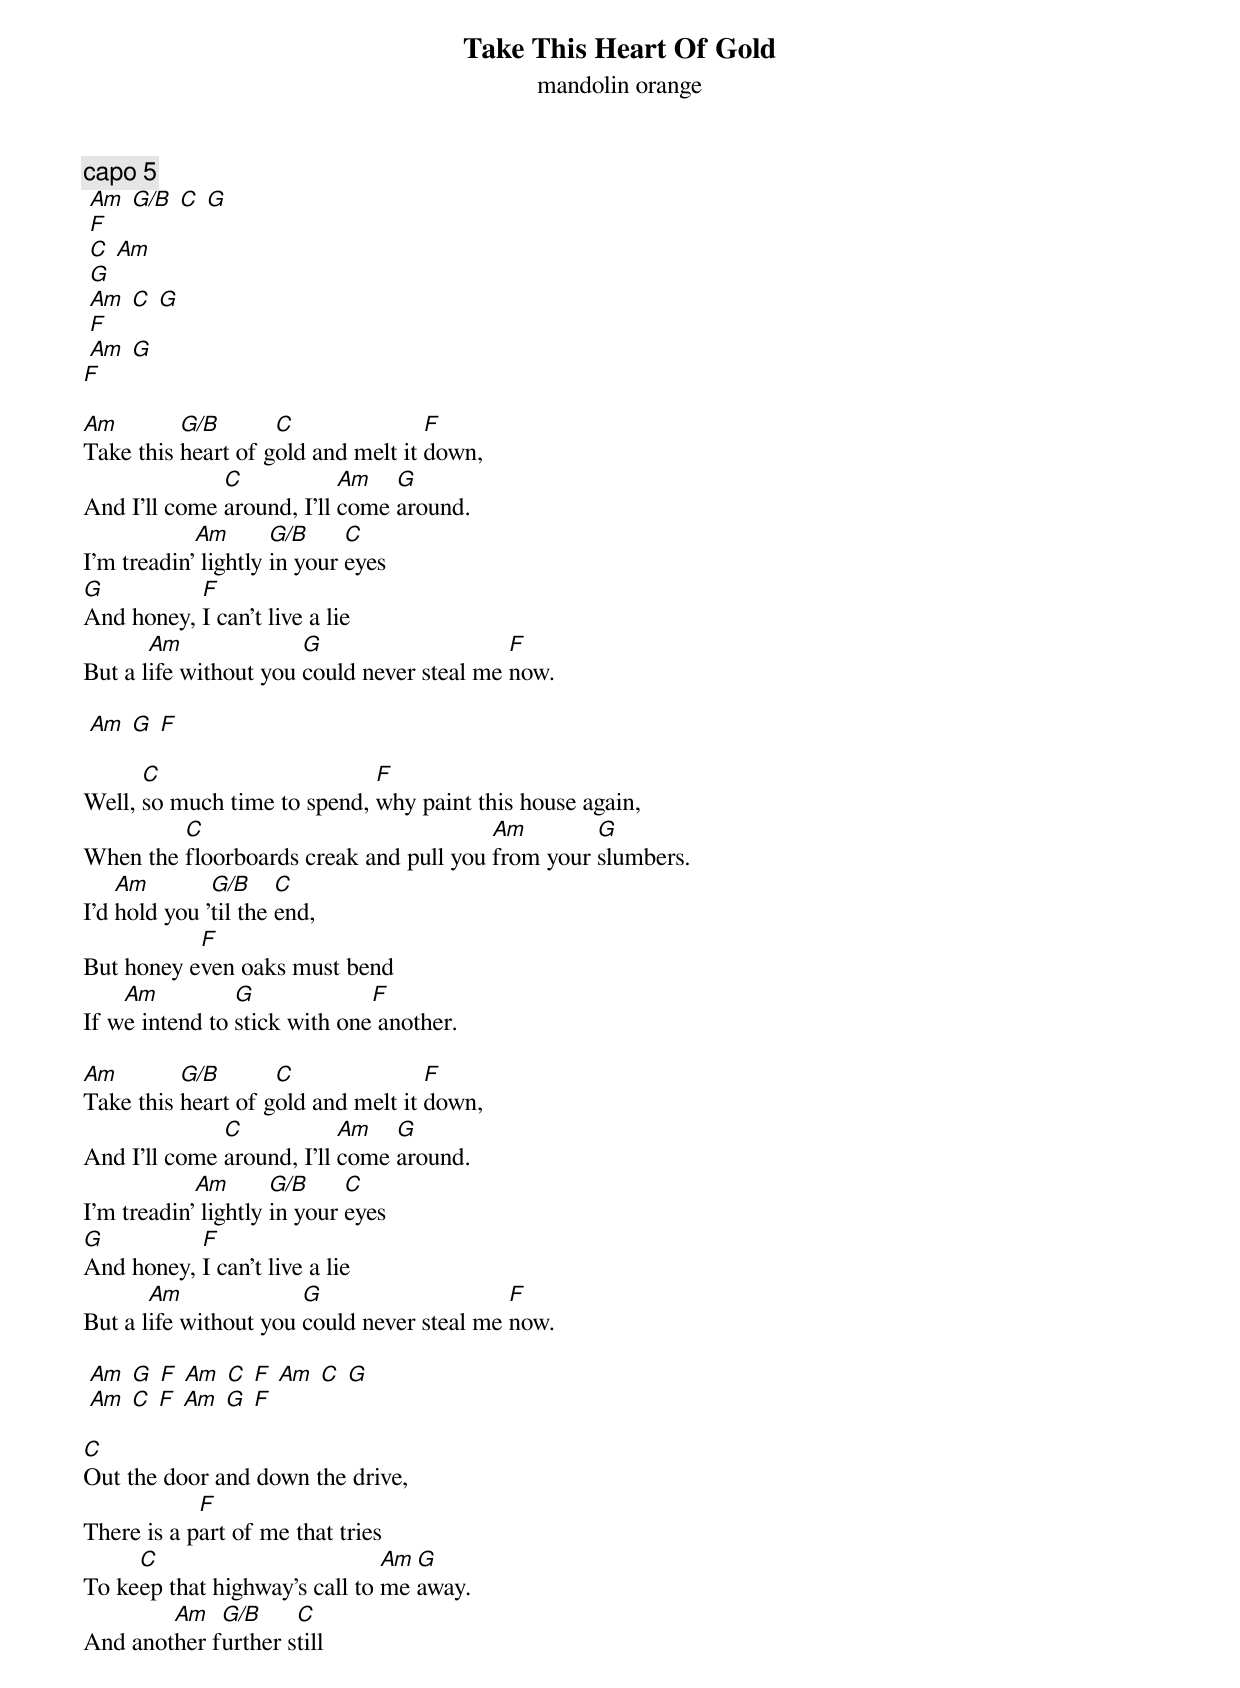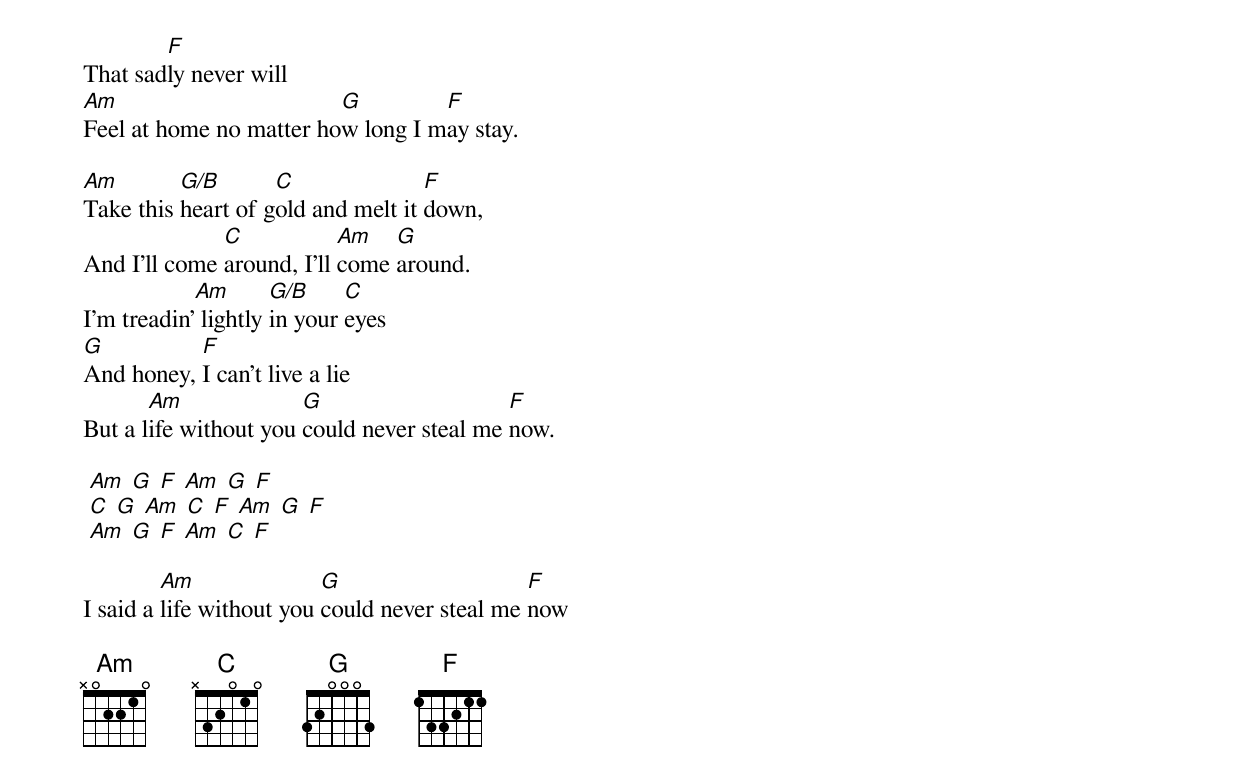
{title: Take This Heart Of Gold}
{subtitle: mandolin orange}
{c:capo 5}
 [Am] [G/B] [C] [G]
 [F]
 [C] [Am]
 [G]
 [Am] [C] [G]
 [F]
 [Am] [G]
[F]

[Am]Take this [G/B]heart of g[C]old and melt it [F]down,
And I'll come [C]around, I'll [Am]come [G]around.
I'm treadin'[Am] lightly [G/B]in your [C]eyes
[G]And honey, [F]I can't live a lie
But a l[Am]ife without you [G]could never steal me [F]now.

 [Am] [G] [F]

Well, [C]so much time to spend, [F]why paint this house again,
When the [C]floorboards creak and pull you [Am]from your [G]slumbers.
I'd [Am]hold you '[G/B]til the [C]end,
But honey e[F]ven oaks must bend
If w[Am]e intend to [G]stick with one[F] another.

[Am]Take this [G/B]heart of g[C]old and melt it [F]down,
And I'll come [C]around, I'll [Am]come [G]around.
I'm treadin'[Am] lightly [G/B]in your [C]eyes
[G]And honey, [F]I can't live a lie
But a l[Am]ife without you [G]could never steal me [F]now.

 [Am] [G] [F] [Am] [C] [F] [Am] [C] [G]
 [Am] [C] [F] [Am] [G] [F]

[C]Out the door and down the drive,
There is a p[F]art of me that tries
To ke[C]ep that highway's call to [Am]me [G]away.
And anot[Am]her f[G/B]urther s[C]till
That sad[F]ly never will
[Am]Feel at home no matter ho[G]w long I m[F]ay stay.

[Am]Take this [G/B]heart of g[C]old and melt it [F]down,
And I'll come [C]around, I'll [Am]come [G]around.
I'm treadin'[Am] lightly [G/B]in your [C]eyes
[G]And honey, [F]I can't live a lie
But a l[Am]ife without you [G]could never steal me [F]now.

 [Am] [G] [F] [Am] [G] [F]
 [C] [G] [Am] [C] [F] [Am] [G] [F]
 [Am] [G] [F] [Am] [C] [F]

I said a [Am]life without you [G]could never steal me [F]now

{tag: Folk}
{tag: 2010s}
